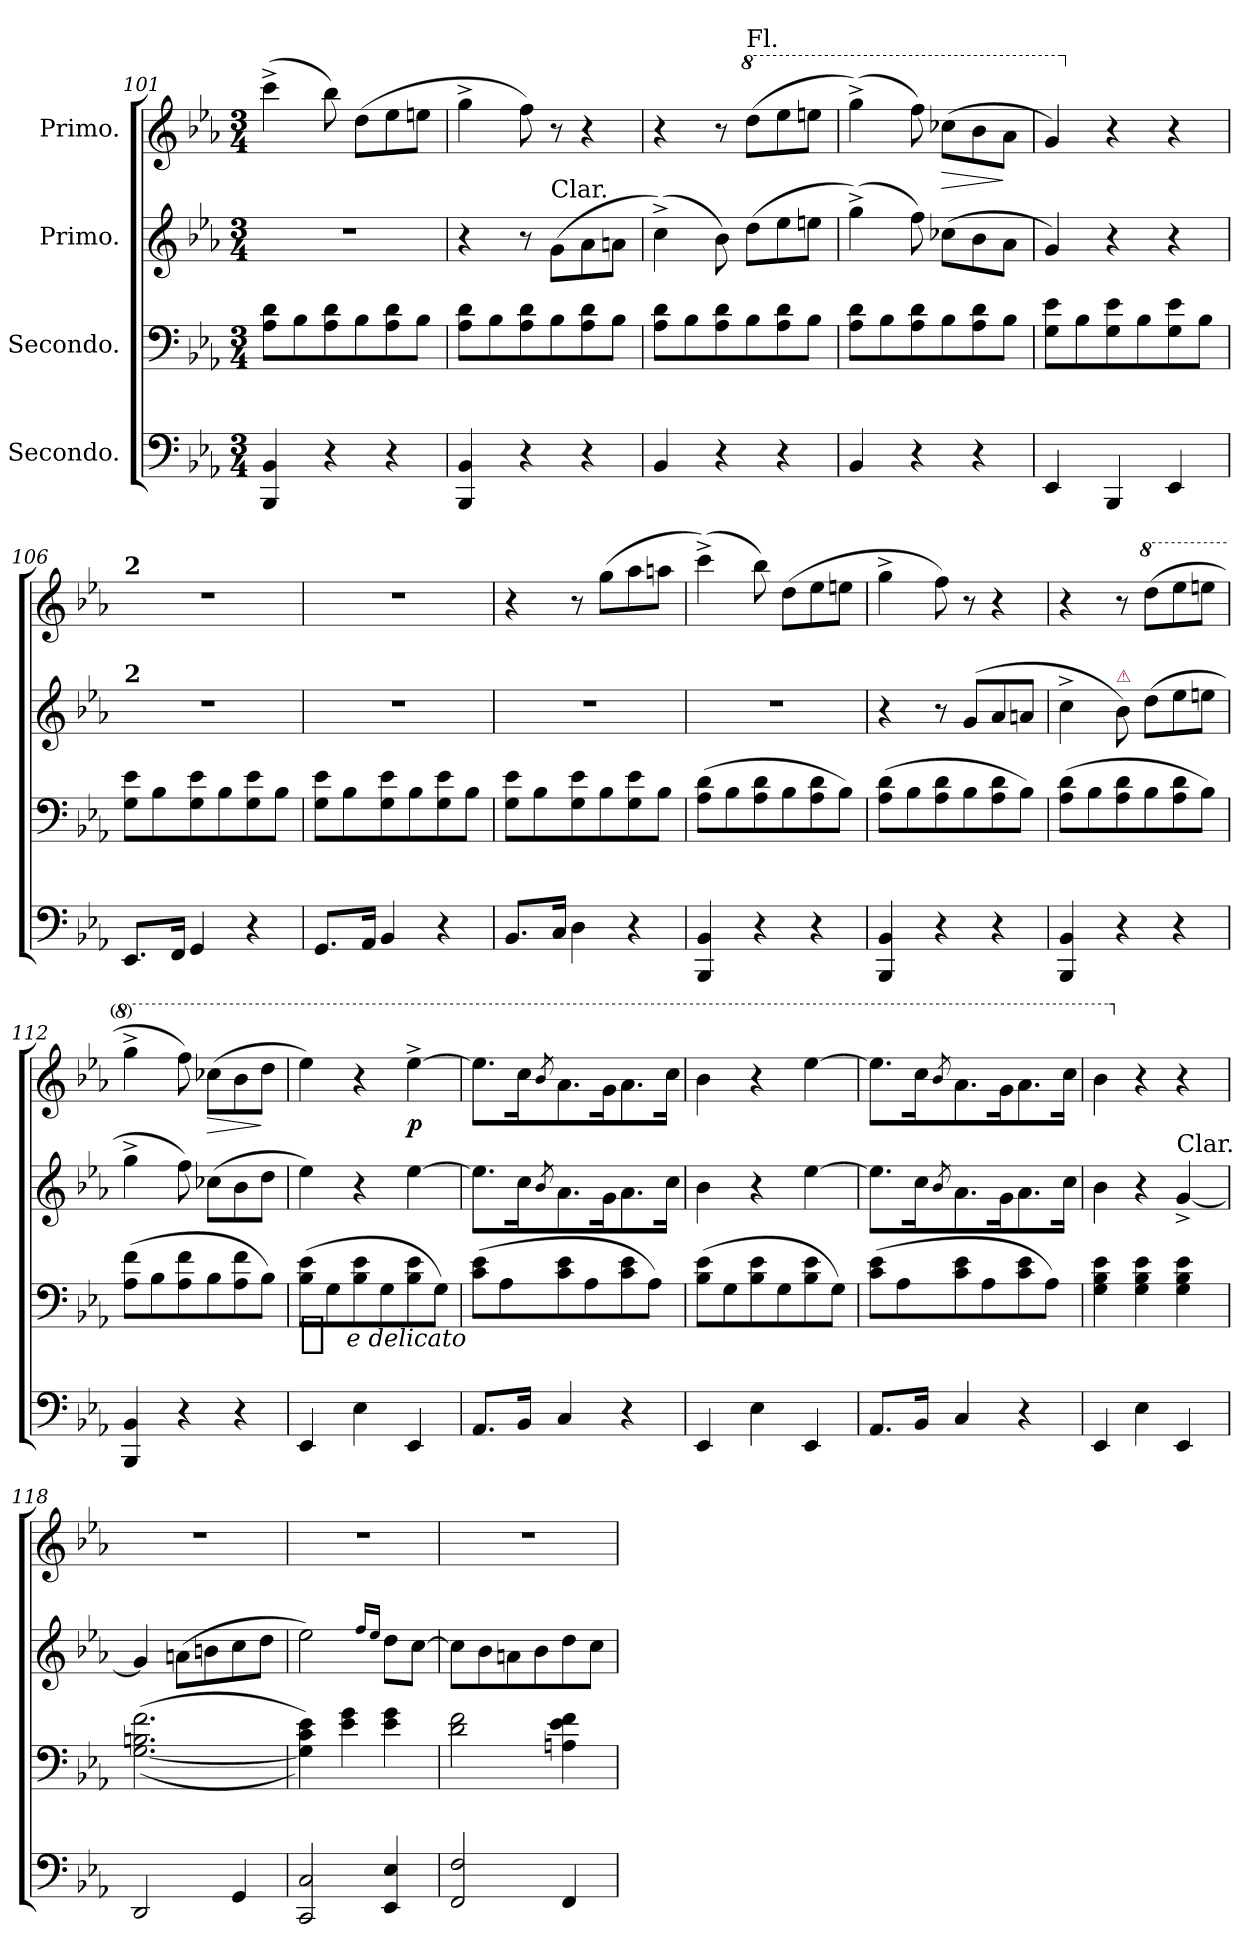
**kern	**kern	**dynam	**kern	**kern	**dynam
*part4	*part3	*part3	*part2	*part1	*part1
*staff4	*staff3	*staff3	*staff2	*staff1	*staff1
*I"Secondo.	*I"Secondo.	*	*I"Primo.	*I"Primo.	*
*clefF4	*clefF4	*	*clefG2	*clefG2	*
*k[b-e-a-]	*k[b-e-a-]	*	*k[b-e-a-]	*k[b-e-a-]	*
*c:	*c:	*	*c:	*c:	*
*M3/4	*M3/4	*	*M3/4	*M3/4	*
=101	=101	=101	=101	=101	=101
4BBB-/ 4BB-/	8A-\ 8d\L	.	2.r	(4ccc^<\	.
.	8B-\	.	.	.	.
4r	8A-\ 8d\	.	.	8bb-\)	.
.	8B-\	.	.	(8dd\L	.
4r	8A-\ 8d\	.	.	8ee-\	.
.	8B-\J	.	.	8een\J	.
=102	=102	=102	=102	=102	=102
4BBB-/ 4BB-/	8A-\ 8d\L	.	4r	4gg^<\	.
.	8B-\	.	.	.	.
4r	8A-\ 8d\	.	8r	8ff\)	.
!	!	!	!LO:TX:a:t=Clar.	!	!
.	8B-\	.	(8g\L	8r	.
4r	8A-\ 8d\	.	8a-\	4r	.
.	8B-\J	.	8an\J	.	.
=103	=103	=103	=103	=103	=103
4BB-/	8A-\ 8d\L	.	(4cc^<\)	4r	.
.	8B-\	.	.	.	.
4r	8A-\ 8d\	.	8b-\)	8r	.
*	*	*	*	*8va	*
!	!	!	!	!LO:TX:a:t=Fl.	!
.	8B-\	.	(8dd\L	(8ddd\L	.
4r	8A-\ 8d\	.	8ee-\	8eee-\	.
.	8B-\J	.	8een\J	8eeen\J	.
=104	=104	=104	=104	=104	=104
4BB-/	8A-\ 8d\L	.	(4gg^<\)	(4ggg^<\)	.
.	8B-\	.	.	.	.
4r	8A-\ 8d\	.	8ff\)	8fff\)	.
!	!	!	!	!	!LO:HP:b
.	8B-\	.	(8cc-X\L	(8ccc-X\L	>
4r	8A-\ 8d\	.	8b-\	8bb-\	.
.	8B-\J	.	8a-\J	8aa-\J	]
=105	=105	=105	=105	=105	=105
4EE-/	8G\ 8e-\L	.	4g/)	4gg/)	.
.	8B-\	.	.	.	.
*	*	*	*	*X8va	*
4BBB-/	8G\ 8e-\	.	4r	4r	.
.	8B-\	.	.	.	.
4EE-/	8G\ 8e-\	.	4r	4r	.
.	8B-\J	.	.	.	.
=106	=106	=106	=106	=106	=106
!	!	!	!	!LO:TX:a:B:t=2	!
!	!	!	!LO:TX:a:B:t=2	!	!
8.EE-/L	8G\ 8e-\L	.	2.r	2.r	.
.	8B-\	.	.	.	.
16FF/Jk	.	.	.	.	.
4GG/	8G\ 8e-\	.	.	.	.
.	8B-\	.	.	.	.
4r	8G\ 8e-\	.	.	.	.
.	8B-\J	.	.	.	.
=107	=107	=107	=107	=107	=107
8.GG/L	8G\ 8e-\L	.	2.r	2.r	.
.	8B-\	.	.	.	.
16AA-/Jk	.	.	.	.	.
4BB-/	8G\ 8e-\	.	.	.	.
.	8B-\	.	.	.	.
4r	8G\ 8e-\	.	.	.	.
.	8B-\J	.	.	.	.
=108	=108	=108	=108	=108	=108
8.BB-/L	8G\ 8e-\L	.	2.r	4r	.
.	8B-\	.	.	.	.
16C/Jk	.	.	.	.	.
4D\	8G\ 8e-\	.	.	8r	.
.	8B-\	.	.	(8gg\L	.
4r	8G\ 8e-\	.	.	8aa-\	.
.	8B-\J	.	.	8aan\J	.
=109	=109	=109	=109	=109	=109
4BBB-/ 4BB-/	(8A-\ 8d\L	.	2.r	(4ccc^<\)	.
.	8B-\	.	.	.	.
4r	8A-\ 8d\	.	.	8bb-\)	.
.	8B-\	.	.	(8dd\L	.
4r	8A-\ 8d\	.	.	8ee-\	.
.	8B-\J)	.	.	8een\J	.
=110	=110	=110	=110	=110	=110
4BBB-/ 4BB-/	(8A-\ 8d\L	.	4r	4gg^<\	.
.	8B-\	.	.	.	.
4r	8A-\ 8d\	.	8r	8ff\)	.
.	8B-\	.	(<8g/L	8r	.
4r	8A-\ 8d\	.	8a-/	4r	.
.	8B-\J)	.	8an/J	.	.
=111	=111	=111	=111	=111	=111
4BBB-/ 4BB-/	(8A-\ 8d\L	.	4cc^<\	4r	.
.	8B-\	.	.	.	.
!	!	!	!LO:TX:a:color=crimson:t=⚠	!	!
4r	8A-\ 8d\	.	8b-\)	8r	.
*	*	*	*	*8va	*
.	8B-\	.	(8dd\L	(8ddd\L	.
4r	8A-\ 8d\	.	8ee-\	8eee-\	.
.	8B-\J)	.	8een\J	8eeen\J	.
=112	=112	=112	=112	=112	=112
4BBB-/ 4BB-/	(8A-\ 8f\L	.	4gg^<\	4ggg^<\	.
.	8B-\	.	.	.	.
4r	8A-\ 8f\	.	8ff\)	8fff\)	.
!	!	!	!	!	!LO:HP:b
.	8B-\	.	(8cc-X\L	(8ccc-X\L	>
4r	8A-\ 8f\	.	8b-\	8bb-\	.
.	8B-\J)	.	8dd\J	8ddd\J	]
=113	=113	=113	=113	=113	=113
!	!	!LO:DY:t=%s e delicato	!	!	!
4EE-/	(8B-\ 8e-\L	p	4ee-\)	4eee-\)	.
.	8G\	.	.	.	.
4E-\	8B-\ 8e-\	.	4r	4r	.
.	8G\	.	.	.	.
4EE-/	8B-\ 8e-\	.	[4ee-\	[4eee-^<\	p
.	8G\J)	.	.	.	.
=114	=114	=114	=114	=114	=114
8.AA-/L	(8c\ 8e-\L	.	8.ee-\L]	8.eee-\L]	.
.	8A-\	.	.	.	.
16BB-/Jk	.	.	16cc\K	16ccc\K	.
.	.	.	8qb-/	8qbb-/	.
4C/	8c\ 8e-\	.	8.a-\	8.aa-\	.
.	8A-\	.	.	.	.
.	.	.	16g\K	16gg\K	.
4r	8c\ 8e-\	.	8.a-\	8.aa-\	.
.	8A-\J)	.	.	.	.
.	.	.	16cc\Jk	16ccc\Jk	.
=115	=115	=115	=115	=115	=115
4EE-/	(8B-\ 8e-\L	.	4b-\	4bb-\	.
.	8G\	.	.	.	.
4E-\	8B-\ 8e-\	.	4r	4r	.
.	8G\	.	.	.	.
4EE-/	8B-\ 8e-\	.	[4ee-\	[4eee-\	.
.	8G\J)	.	.	.	.
=116	=116	=116	=116	=116	=116
8.AA-/L	(8c\ 8e-\L	.	8.ee-\L]	8.eee-\L]	.
.	8A-\	.	.	.	.
16BB-/Jk	.	.	16cc\K	16ccc\K	.
.	.	.	8qb-/	8qbb-/	.
4C/	8c\ 8e-\	.	8.a-\	8.aa-\	.
.	8A-\	.	.	.	.
.	.	.	16g\K	16gg\K	.
4r	8c\ 8e-\	.	8.a-\	8.aa-\	.
.	8A-\J)	.	.	.	.
.	.	.	16cc\Jk	16ccc\Jk	.
=117	=117	=117	=117	=117	=117
4EE-/	4G\ 4B-\ 4e-\	.	4b-\	4bb-\	.
*	*	*	*	*X8va	*
4E-\	4G\ 4B-\ 4e-\	.	4r	4r	.
!	!	!	!LO:TX:a:t=Clar.	!	!
4EE-/	4G\ 4B-\ 4e-\	.	[4g^/	4r	.
=118	=118	=118	=118	=118	=118
2DD/	(>(>[2.G\ 2.Bn\ 2.f\	.	4g/]	2.r	.
.	.	.	(8an\L	.	.
.	.	.	8bn\	.	.
4GG/	.	.	8cc\	.	.
.	.	.	8dd\J	.	.
=119	=119	=119	=119	=119	=119
2CC/ 2C/	4G]\ 4c\ 4e-\))	.	2ee-\)	2.r	.
.	4e-\ 4g\	.	.	.	.
.	.	.	16qqff/LL	.	.
.	.	.	16qqee-/JJ	.	.
4EE-/ 4E-/	4e-\ 4g\	.	8dd\L	.	.
.	.	.	[8cc\J	.	.
=120	=120	=120	=120	=120	=120
2FF/ 2F/	2d\ 2f\	.	8cc\L]	2.r	.
.	.	.	8b-\	.	.
.	.	.	8an\	.	.
.	.	.	8b-\	.	.
4FF/	4An\ 4e-\ 4f\	.	8dd\	.	.
.	.	.	8cc\J	.	.
=	=	=	=	=	=
*-	*-	*-	*-	*-	*-
